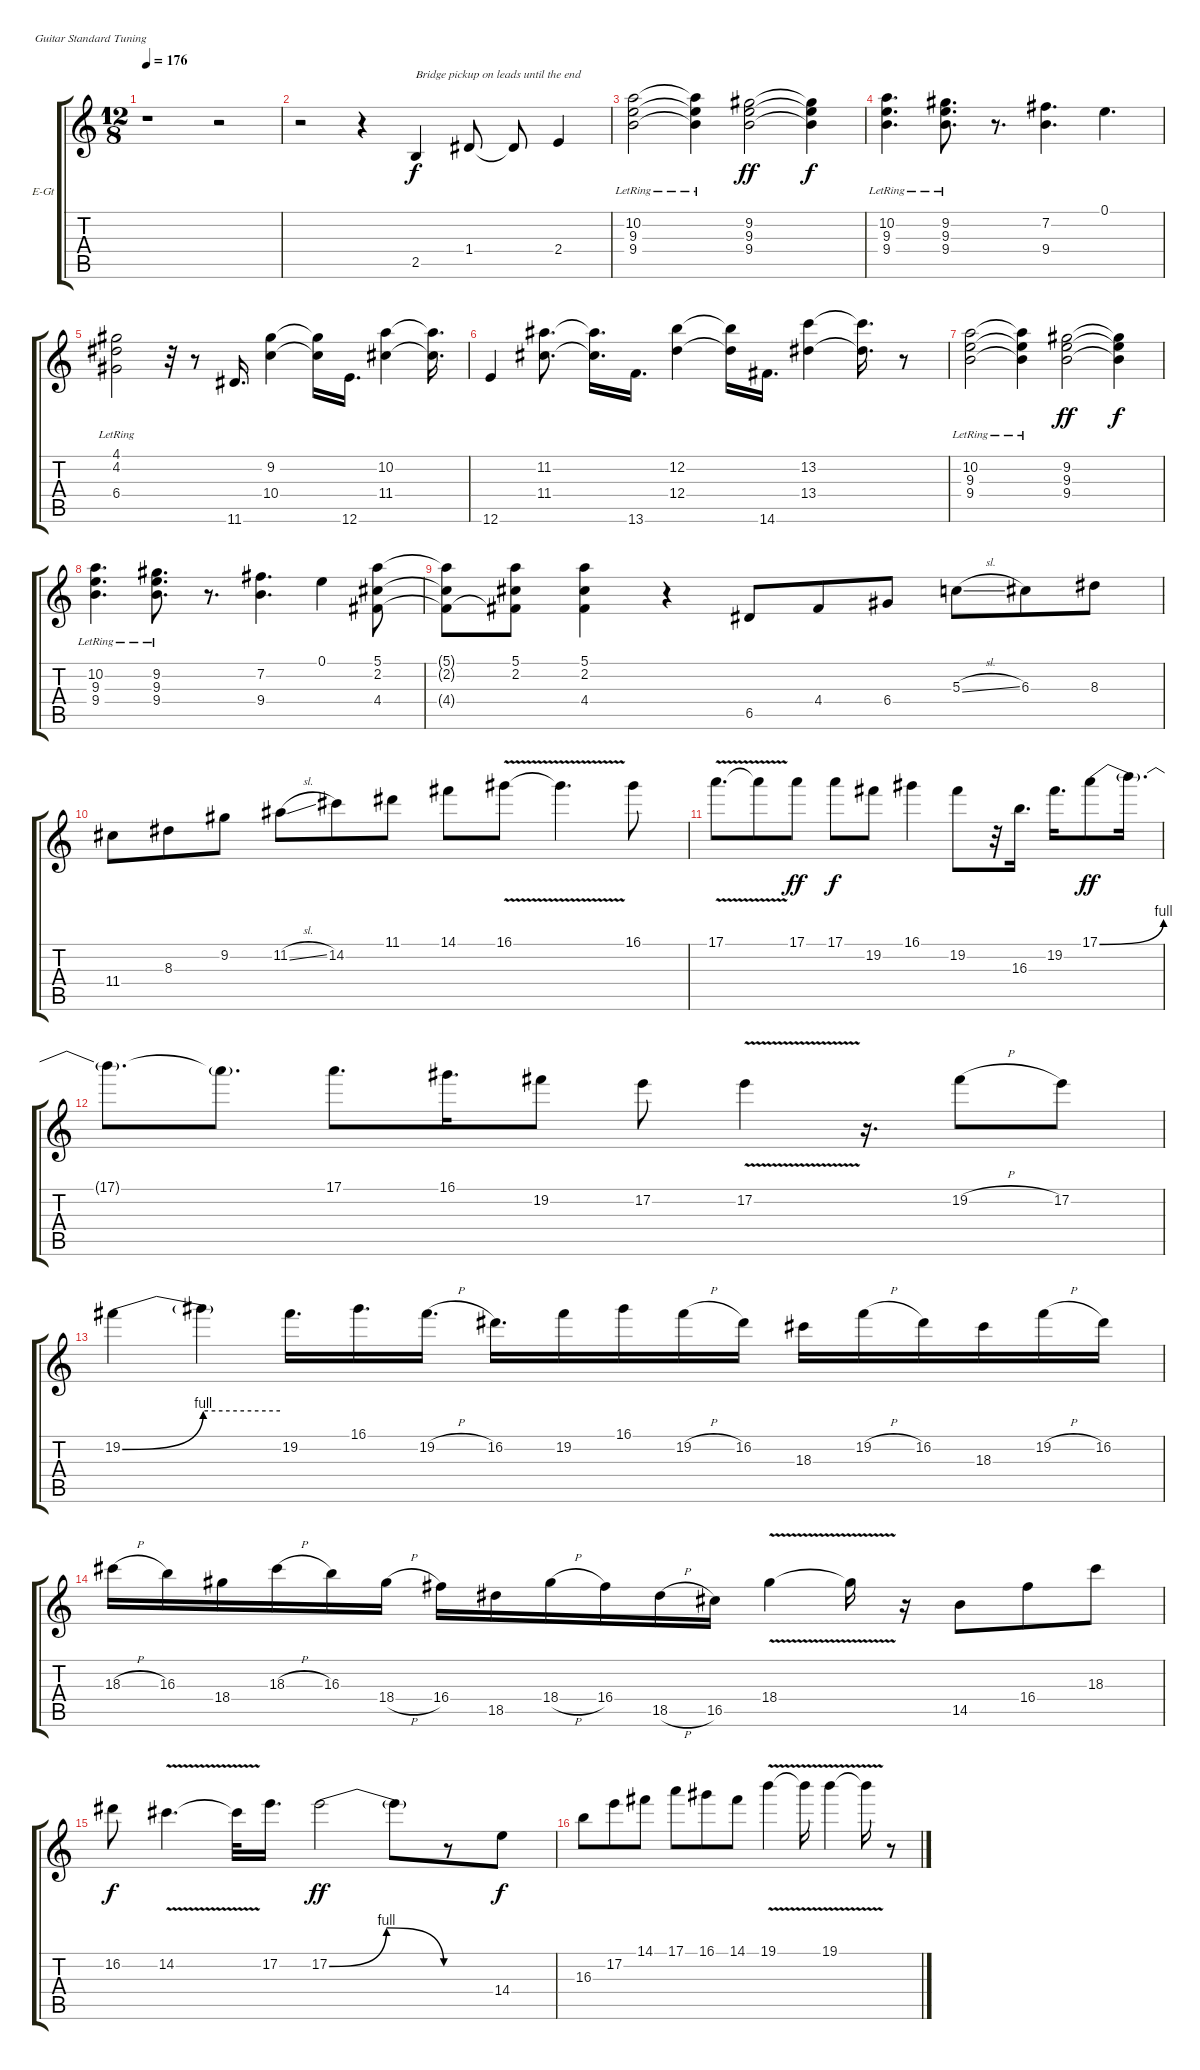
\defaultSystemsLayout 4
\bracketExtendMode groupsimilarinstruments
\firstSystemTrackNameOrientation horizontal
\otherSystemsTrackNameOrientation horizontal
\track ("Lead" "E-Gt") {instrument distortionguitar}
\staff {score tabs}
\tuning (E4 B3 G3 D3 A2 E2)
\ts (12 8)
\tempo 176
\clef g2
\scale
0.333333
\ks c
r.1{dy f} r.2 |
\scale
0.333333 r.2 r.4 2.5.4{txt "Bridge pickup on leads until the end"} 1.4.8 1.4{t}.8 2.4.4 |
\scale
0.333333 (10.2{lr} 9.3 9.4).2 (10.2{lr t} 9.3{t} 9.4{t}).4 (9.2 9.3 9.4).2{dy ff} (9.2{t} 9.3{t} 9.4{t}).4{dy f} |
\scale
0.333333 (10.2{lr} 9.3 9.4).4{d} (9.2{lr} 9.3 9.4).8{d} r.8{d} (9.4 7.2).4{d} 0.1.4{d} |
\scale
0.333333 (4.2{lr} 6.4 4.1).2 r.32 r.8 11.6.16{d} (9.2 10.4).4 (9.2{t} 10.4{t}).16 12.6.16{d} (10.2 11.4).4 (10.2{t} 11.4{t}).16{d} |
\scale
0.333333 12.6.4 (11.2 11.4).8{d} (11.2{t} 11.4{t}).16{d} 13.6.16{d} (12.2 12.4).4 (12.2{t} 12.4{t}).16 14.6.16{d} (13.2 13.4).4 (13.2{t} 13.4{t}).16{d} r.8 |
\scale
0.333333 (10.2{lr} 9.3 9.4).2 (10.2{lr t} 9.3{t} 9.4{t}).4 (9.2 9.3 9.4).2{dy ff} (9.2{t} 9.3{t} 9.4{t}).4{dy f} |
\scale
0.333333 (10.2{lr} 9.3 9.4).4{d} (9.2{lr} 9.3 9.4).8{d} r.8{d} (9.4 7.2).4{d} 0.1.4 (5.1 2.2 4.4).8 |
\scale
0.333333 (5.1{t} 2.2{t} 4.4{t}).8 (4.4{t} 2.2 5.1).8 (4.4 2.2 5.1).4 r.4 6.5.8 4.4.8 6.4.8 5.3{sl}.8 6.3.8 8.3.8 |
\scale
0.333333 11.4.8 8.3.8 9.2.8 11.2{sl}.8 14.2.8 11.1.8 14.1.8 16.1{v}.8 16.1{v t}.4{d} 16.1.8 |
\scale
0.333333 17.1{v}.8{d} 17.1{v t}.8 17.1.8{dy ff} 17.1.8{dy f} 19.2.8 16.1.4 19.2.8 r.32 16.3.16{d} 19.2.16{d} 17.1{be (bend 0 0 10.2 4)}.8{dy ff} 17.1{t}.16{d} |
\scale
0.333333 17.1{t}.8{d} 17.1{t}.8{d} 17.1.8{d} 16.1.16{d} 19.2.8 17.2.8 17.2{v}.4 r.16{d} 19.2{h}.8 17.2.8 |
19.2{be (bend 0 0 21.599999999999998 4)}.4 19.2{be (hold 0 4 60 4) t}.4 19.2.16{d} 16.1.16{d} 19.2{h}.16{d} 16.2.16{d} 19.2.16 16.1.16 19.2{h}.16 16.2.16 18.3.16 19.2{h}.16 16.2.16 18.3.16 19.2{h}.16 16.2.16 |
18.3{h}.16 16.3.16 18.4.16 18.3{h}.16 16.3.16 18.4{h}.16 16.4.16 18.5.16 18.4{h}.16 16.4.16 18.5{h}.16 16.5.16 18.4{v}.4 18.4{t}.16 r.16 14.5.8 16.4.8 18.3.8 |
16.2.8{dy f} 14.2{v}.4{d} 14.2{v t}.32 17.2.16{d} 17.2{be (bendrelease 1.2 0 8.4 4 24.599999999999998 4 31.799999999999997 0)}.2{dy ff} 17.2{t}.8 r.8 14.4.8{dy f} |
16.3.8 17.2.8 14.1.8 17.1.8 16.1.8 14.1.8 19.1{v}.4 19.1{v t}.16 19.1{v}.4 19.1{t}.16 r.8
